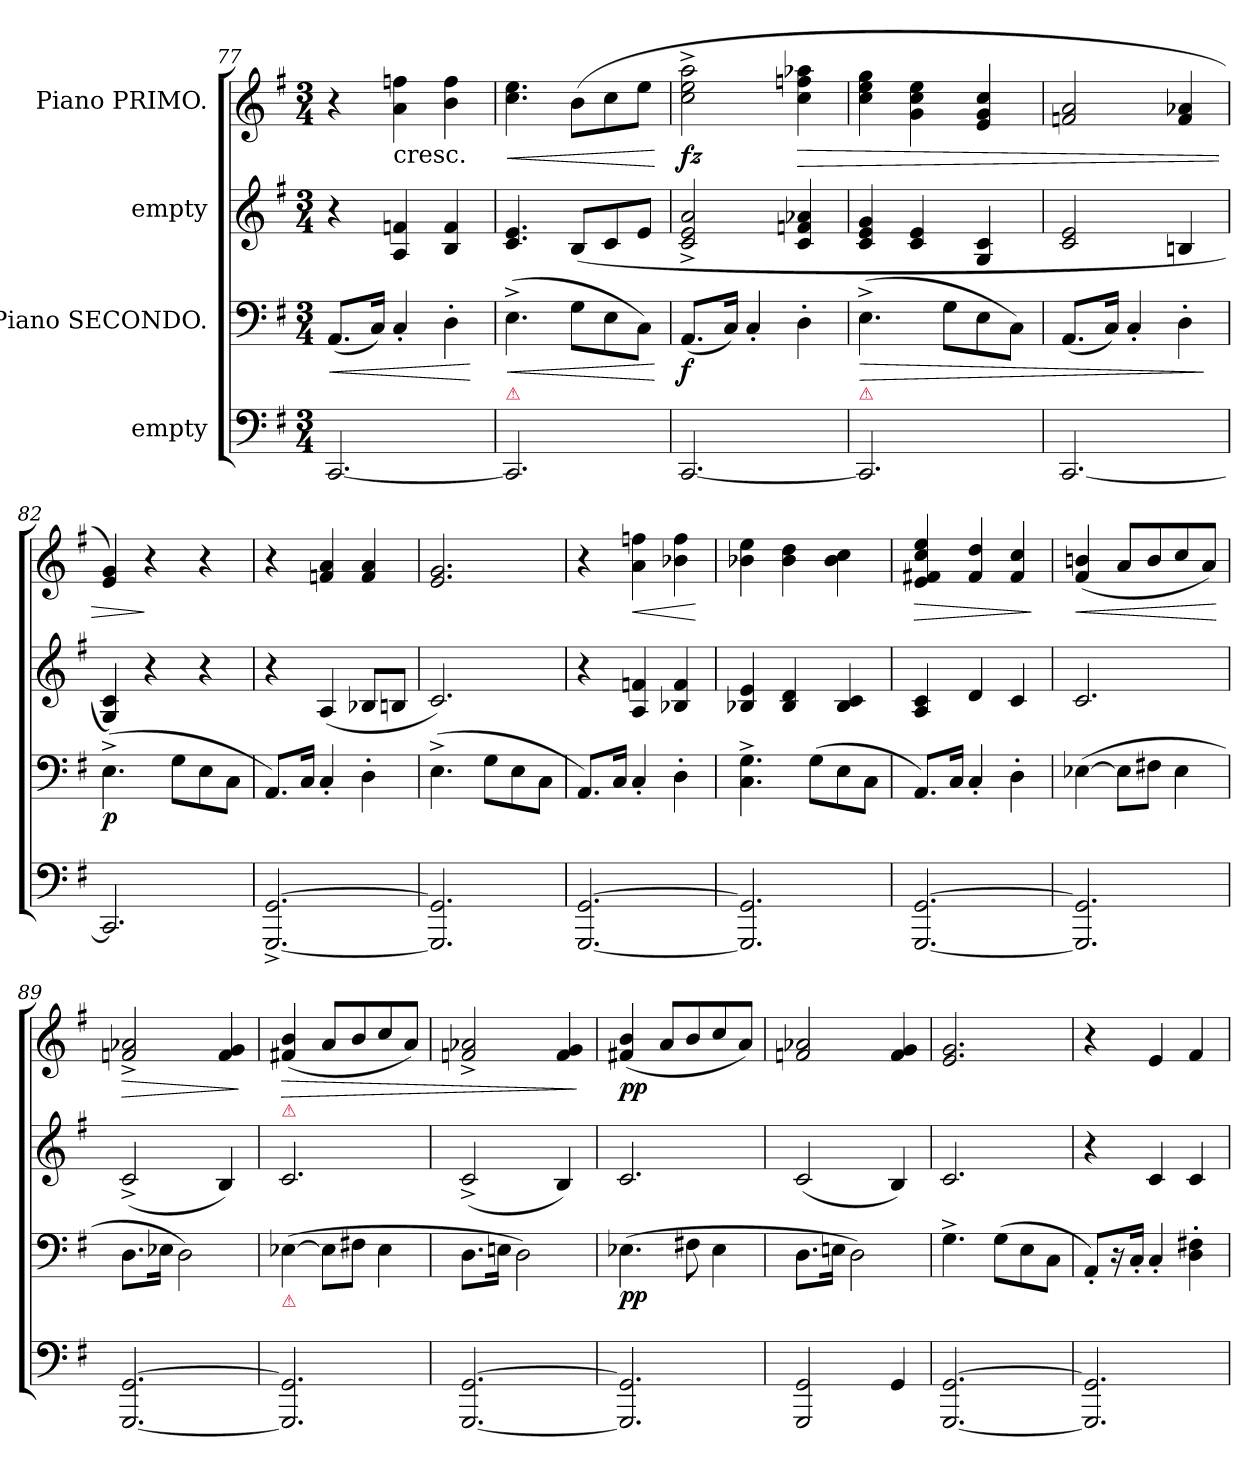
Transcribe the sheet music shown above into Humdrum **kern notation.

**kern	**kern	**dynam	**kern	**kern	**dynam
*part4	*part3	*part3	*part2	*part1	*part1
*staff4	*staff3	*staff3	*staff2	*staff1	*staff1
*I"empty	*I"Piano SECONDO.	*	*I"empty	*I"Piano PRIMO.	*
*clefF4	*clefF4	*	*clefG2	*clefG2	*
*k[f#]	*k[f#]	*	*k[f#]	*k[f#]	*
*M3/4	*M3/4	*	*M3/4	*M3/4	*
=77	=77	=77	=77	=77	=77
[2.CC/	(8.AA/L	<	4r	4r	.
.	16C/Jk)	.	.	.	.
!	!	!	!	!LO:TX:c:t=cresc.	!
.	4C'/	.	4A/ 4fn/	4a\ 4ffn\	.
.	4D'\	.	4B/ 4f/	4b\ 4ff\	.
.	.	[	.	.	.
=78	=78	=78	=78	=78	=78
!	!LO:TX:b:color=crimson:t=⚠	!	!	!	!
2.CC/]	(4.E^\	<	4.c/ 4.e/	4.cc\ 4.ee\	<
.	8G\L	.	(8B/L	(8b\L	.
.	8E\	.	8c/	8cc\	.
.	8C\J)	.	8e/J	8ee\J	.
.	.	[	.	.	[
=79	=79	=79	=79	=79	=79
[2.CC/	(8.AA/L	f	2c^>/ 2e^>/ 2a^>/	2cc^\ 2ee^\ 2aa^\	fz
.	16C/Jk)	.	.	.	.
.	4C'/	.	.	.	.
.	4D'\	.	4c/ 4fn/ 4a-X/	4cc\ 4ffn\ 4aa-X\	>
=80	=80	=80	=80	=80	=80
!	!LO:TX:b:color=crimson:t=⚠	!	!	!	!
2.CC/]	(4.E^\	>	4c/ 4e/ 4g/	4cc\ 4ee\ 4gg\	.
.	.	.	4c/ 4e/	4g\ 4cc\ 4ee\	.
.	8G\L	.	.	.	.
.	8E\	.	4G/ 4c/	4e/ 4g/ 4cc/	.
.	8C\J)	.	.	.	.
=81	=81	=81	=81	=81	=81
[2.CC/	(8.AA/L	.	2c/ 2e/	2fn/ 2a/	.
.	16C/Jk)	.	.	.	.
.	4C'/	.	.	.	.
.	4D'\	.	4Bn/	4f/ 4a-X/	.
.	.	]	.	.	.
=82	=82	=82	=82	=82	=82
2.CC/]	(4.E^\	p	4G/ 4c/)	4e/ 4g/)	.
.	.	.	4r	4r	]
.	8G\L	.	.	.	.
.	8E\	.	4r	4r	.
.	8C\J	.	.	.	.
=83	=83	=83	=83	=83	=83
[2.GGG^/ [2.GG^/	8.AA/L)	.	4r	4r	.
.	16C/Jk	.	.	.	.
.	4C'/	.	(4A/	4fn/ 4a/	.
.	4D'\	.	8B-X/L	4f/ 4a/	.
.	.	.	8Bn/J	.	.
=84	=84	=84	=84	=84	=84
2.GGG]/ 2.GG]/	(4.E^\	.	2.c/)	2.e/ 2.g/	.
.	8G\L	.	.	.	.
.	8E\	.	.	.	.
.	8C\J	.	.	.	.
=85	=85	=85	=85	=85	=85
[2.GGG/ [2.GG/	8.AA/L)	.	4r	4r	.
.	16C/Jk	.	.	.	.
.	4C'/	.	4A/ 4fn/	4a\ 4ffn\	<
.	4D'\	.	4B-X/ 4f/	4b-X\ 4ff\	.
.	.	.	.	.	[
=86	=86	=86	=86	=86	=86
2.GGG]/ 2.GG]/	4.C^\ 4.G^\	.	4B-X/ 4e/	4b-X\ 4ee\	.
.	.	.	4B-/ 4d/	4b-\ 4dd\	.
.	(8G\L	.	.	.	.
.	8E\	.	4B-/ 4c/	4b-\ 4cc\	.
.	8C\J	.	.	.	.
=87	=87	=87	=87	=87	=87
[2.GGG/ [2.GG/	8.AA/L)	.	4A/ 4c/	4e/ 4f#X/ 4cc/ 4ee/	>
.	16C/Jk	.	.	.	.
.	4C'/	.	4d/	4f#/ 4dd/	.
.	4D'\	.	4c/	4f#/ 4cc/	.
.	.	.	.	.	]
=88	=88	=88	=88	=88	=88
2.GGG]/ 2.GG]/	([4E-X\	.	2.c/	(4f#/ 4bn/	<
.	8E-\L]	.	.	8a/L	.
.	8F#X\J	.	.	8b/	.
.	4E-\	.	.	8cc/	.
.	.	.	.	8a/J)	.
.	.	.	.	.	[
=89	=89	=89	=89	=89	=89
[2.GGG/ [2.GG/	8.D\L	.	(2c^>/	2fn^>/ 2a-X^>/	>
.	16E-X\Jk	.	.	.	.
.	2D\)	.	.	.	.
.	.	.	4B/)	4f/ 4g/	.
.	.	.	.	.	]
=90	=90	=90	=90	=90	=90
!	!	!	!	!LO:TX:b:color=crimson:t=⚠	!
!	!LO:TX:b:color=crimson:t=⚠	!	!	!	!
2.GGG]/ 2.GG]/	([4E-X\	.	2.c/	(4f#X/ 4b/	>
.	8E-\L]	.	.	8a/L	.
.	8F#X\J	.	.	8b/	.
.	4E-\	.	.	8cc/	.
.	.	.	.	8a/J)	.
=91	=91	=91	=91	=91	=91
[2.GGG/ [2.GG/	8.D\L	.	(2c^>/	2fn^>/ 2a-X^>/	.
.	16En\Jk	.	.	.	.
.	2D\)	.	.	.	.
.	.	.	4B/)	4f/ 4g/	.
.	.	.	.	.	]
=92	=92	=92	=92	=92	=92
2.GGG]/ 2.GG]/	(4.E-X\	pp	2.c/	(4f#X/ 4b/	pp
.	.	.	.	8a/L	.
.	8F#X\	.	.	8b/	.
.	4E-\	.	.	8cc/	.
.	.	.	.	8a/J)	.
=93	=93	=93	=93	=93	=93
2GGG/ 2GG/	8.D\L	.	(2c/	2fn/ 2a-X/	.
.	16En\Jk	.	.	.	.
.	2D\)	.	.	.	.
4GG/	.	.	4B/)	4f/ 4g/	.
=94	=94	=94	=94	=94	=94
[2.GGG/ [2.GG/	4.G^\	.	2.c/	2.e/ 2.g/	.
.	(8G\L	.	.	.	.
.	8E\	.	.	.	.
.	8C\J	.	.	.	.
=95	=95	=95	=95	=95	=95
2.GGG]/ 2.GG]/	8AA'/L)	.	4r	4r	.
.	16r	.	.	.	.
.	16C'/Jk	.	.	.	.
.	4C'/	.	4c/	4e/	.
.	4D'\ 4F#X'\	.	4c/	4f#/	.
=	=	=	=	=	=
*-	*-	*-	*-	*-	*-
